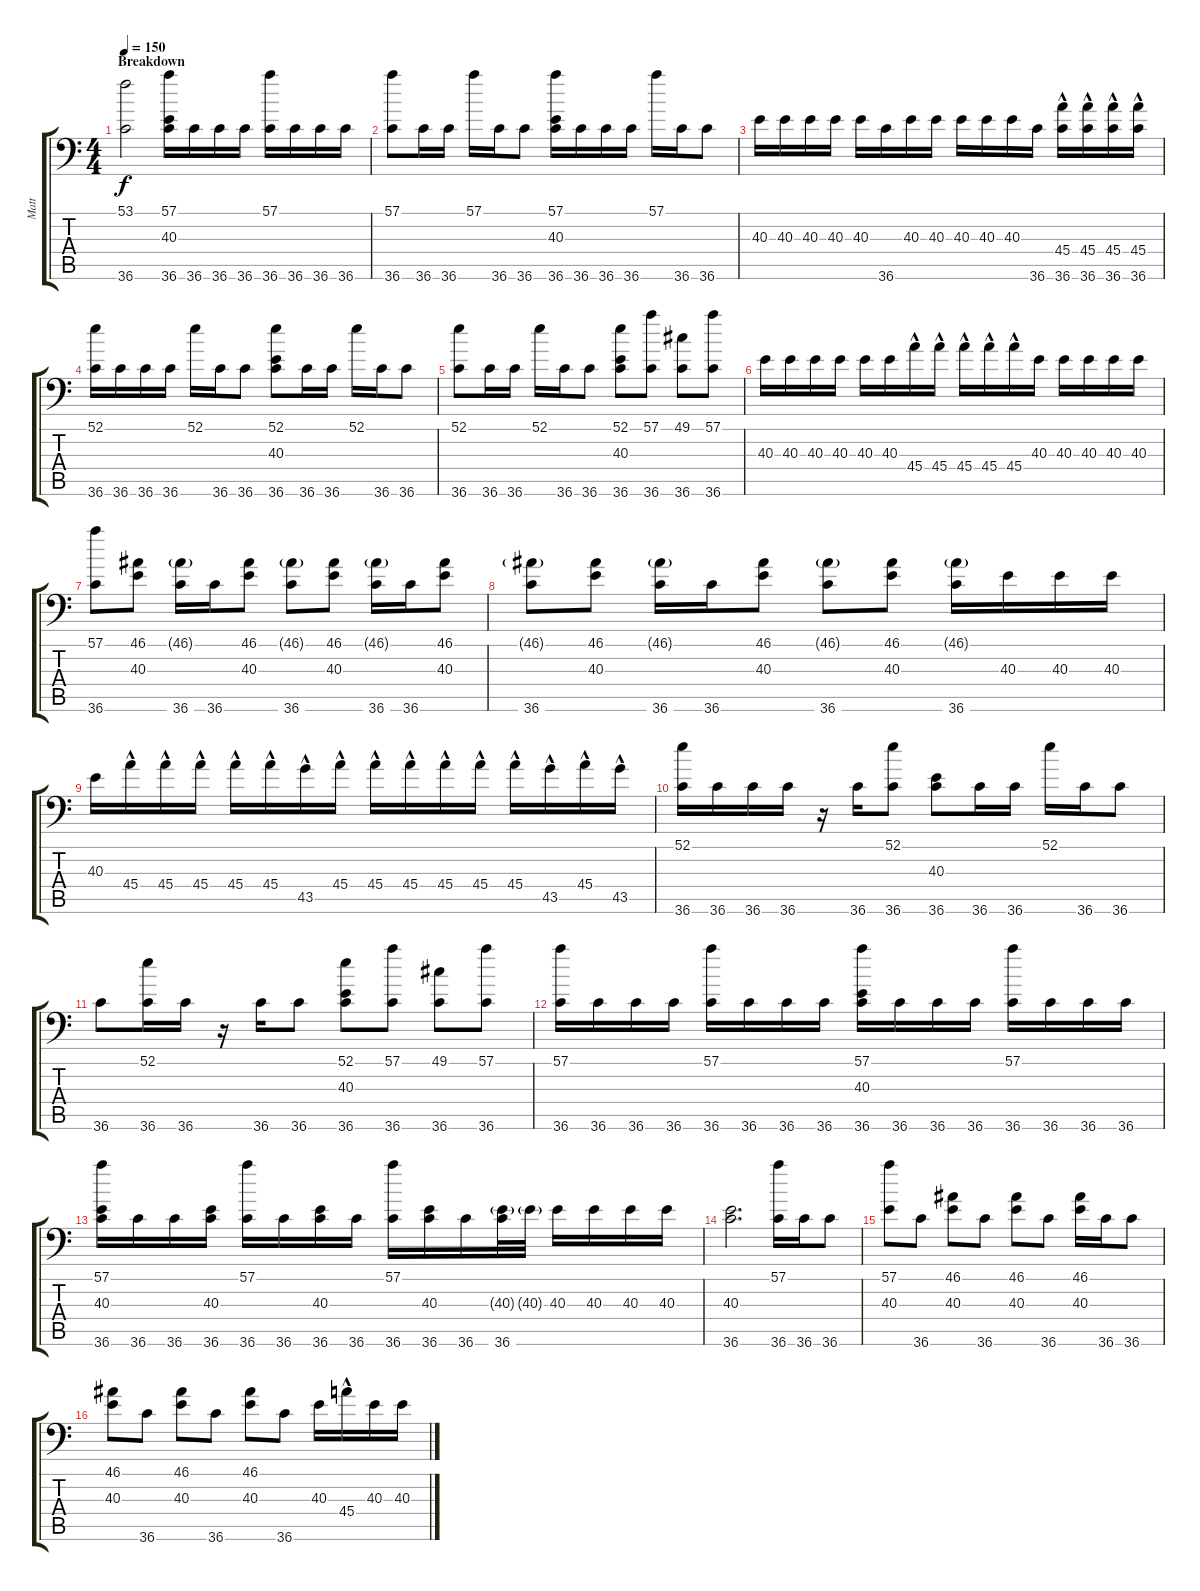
\track ("Matt" "Matt") {instrument acousticgrandpiano}
\staff {score tabs}
\tuning (C-1 C-1 C-1 C-1 C-1 C-1) {hide}
\ts (4 4)
\section ("" "Breakdown")
\tempo 150
\clef f4
\ks c
(53.1 36.6).2{dy f} (57.1 40.3 36.6).16 36.6.16 36.6.16 36.6.16 (57.1 36.6).16 36.6.16 36.6.16 36.6.16 |
(57.1 36.6).8 36.6.16 36.6.16 57.1.16 36.6.16 36.6.8 (57.1 40.3 36.6).16 36.6.16 36.6.16 36.6.16 57.1.16 36.6.16 36.6.8 |
40.3.16 40.3.16 40.3.16 40.3.16 40.3.16 36.6.16 40.3.16 40.3.16 40.3.16 40.3.16 40.3.16 36.6.16 (45.4{hac} 36.6).16 (45.4{hac} 36.6).16 (45.4{hac} 36.6).16 (45.4{hac} 36.6).16 |
(52.1 36.6).16 36.6.16 36.6.16 36.6.16 52.1.16 36.6.16 36.6.8 (52.1 40.3 36.6).8 36.6.16 36.6.16 52.1.16 36.6.16 36.6.8 |
(52.1 36.6).8 36.6.16 36.6.16 52.1.16 36.6.16 36.6.8 (52.1 40.3 36.6).8 (57.1 36.6).8 (49.1 36.6).8 (57.1 36.6).8 |
40.3.16 40.3.16 40.3.16 40.3.16 40.3.16 40.3.16 45.4{hac}.16 45.4{hac}.16 45.4{hac}.16 45.4{hac}.16 45.4{hac}.16 40.3.16 40.3.16 40.3.16 40.3.16 40.3.16 |
(57.1 36.6).8 (46.1 40.3).8 (46.1{g} 36.6).16 36.6.16 (46.1 40.3).8 (46.1{g} 36.6).8 (46.1 40.3).8 (46.1{g} 36.6).16 36.6.16 (46.1 40.3).8 |
(46.1{g} 36.6).8 (46.1 40.3).8 (46.1{g} 36.6).16 36.6.16 (46.1 40.3).8 (46.1{g} 36.6).8 (46.1 40.3).8 (46.1{g} 36.6).16 40.3.16 40.3.16 40.3.16 |
40.3.16 45.4{hac}.16 45.4{hac}.16 45.4{hac}.16 45.4{hac}.16 45.4{hac}.16 43.5{hac}.16 45.4{hac}.16 45.4{hac}.16 45.4{hac}.16 45.4{hac}.16 45.4{hac}.16 45.4{hac}.16 43.5{hac}.16 45.4{hac}.16 43.5{hac}.16 |
(52.1 36.6).16 36.6.16 36.6.16 36.6.16 r.16 36.6.16 (52.1 36.6).8 (40.3 36.6).8 36.6.16 36.6.16 52.1.16 36.6.16 36.6.8 |
36.6.8 (52.1 36.6).16 36.6.16 r.16 36.6.16 36.6.8 (52.1 40.3 36.6).8 (57.1 36.6).8 (49.1 36.6).8 (57.1 36.6).8 |
(57.1 36.6).16 36.6.16 36.6.16 36.6.16 (57.1 36.6).16 36.6.16 36.6.16 36.6.16 (57.1 40.3 36.6).16 36.6.16 36.6.16 36.6.16 (57.1 36.6).16 36.6.16 36.6.16 36.6.16 |
(57.1 40.3 36.6).16 36.6.16 36.6.16 (40.3 36.6).16 (57.1 36.6).16 36.6.16 (40.3 36.6).16 36.6.16 (57.1 36.6).16 (40.3 36.6).16 36.6.16 (40.3{g} 36.6).32 40.3{g}.32 40.3.16 40.3.16 40.3.16 40.3.16 |
(40.3 36.6).2{d} (57.1 36.6).16 36.6.16 36.6.8 |
(57.1 40.3).8 36.6.8 (46.1 40.3).8 36.6.8 (46.1 40.3).8 36.6.8 (46.1 40.3).16 36.6.16 36.6.8 |
(46.1 40.3).8 36.6.8 (46.1 40.3).8 36.6.8 (46.1 40.3).8 36.6.8 40.3.16 45.4{hac}.16 40.3.16 40.3.16
